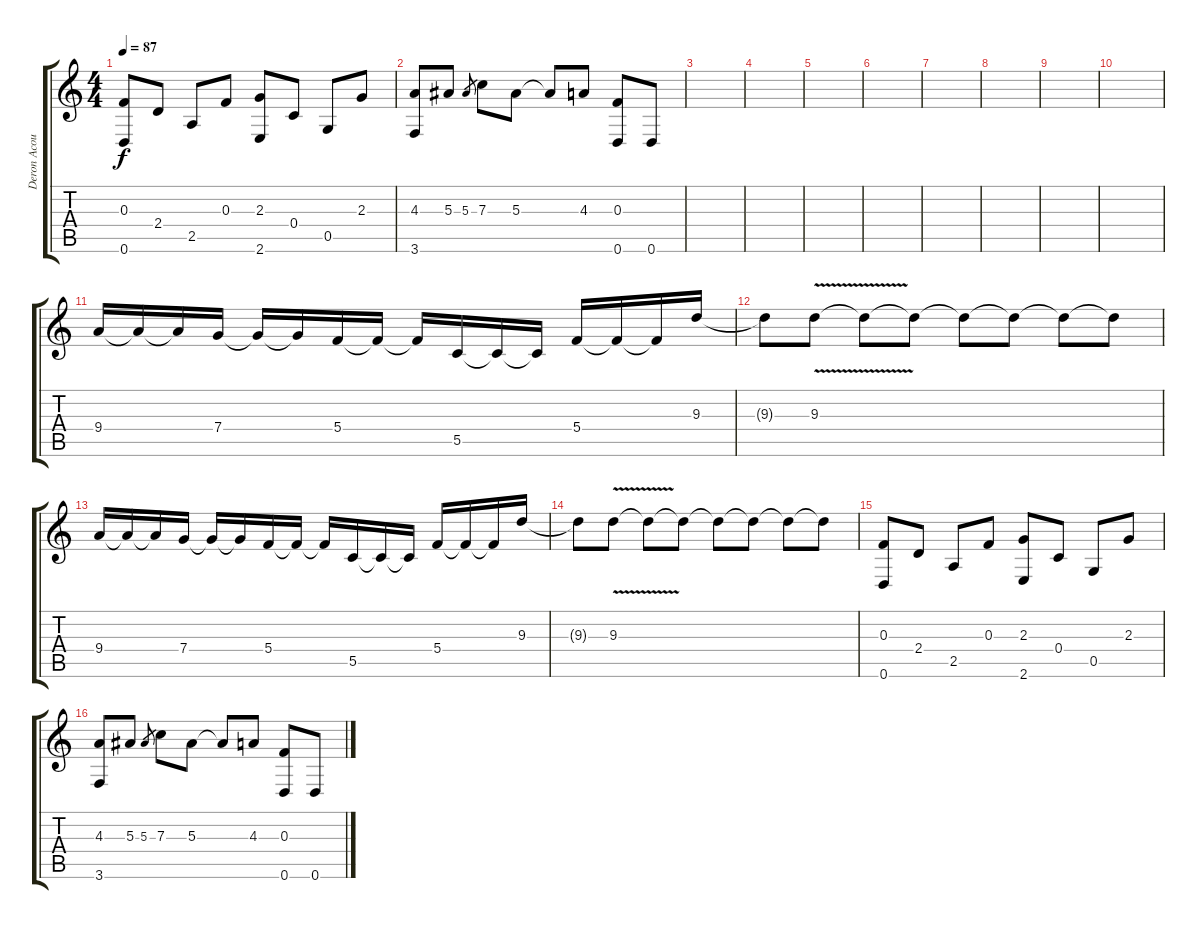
\track ("Deron Acoustic" "Deron Acou") {instrument acousticguitarsteel}
\staff {score tabs}
\tuning (D4 A3 F3 C3 G2 D2) {hide}
\ts (4 4)
\tempo 87
\clef g2
\ks c
(0.3 0.6).8{dy f} 2.4.8 2.5.8 0.3.8 (2.3 2.6).8 0.4.8 0.5.8 2.3.8 |
(4.3 3.6).8 5.3.8 5.3.8{gr} 7.3.8 5.3.8 5.3{t}.8 4.3.8 (0.3 0.6).8 0.6.8 |
|
|
|
|
|
|
|
|
9.4.16 9.4{t}.16 9.4{t}.16 7.4.16 7.4{t}.16 7.4{t}.16 5.4.16 5.4{t}.16 5.4{t}.16 5.5.16 5.5{t}.16 5.5{t}.16 5.4.16 5.4{t}.16 5.4{t}.16 9.3.16 |
9.3{t}.8 9.3{v}.8 9.3{t}.8 9.3{t}.8 9.3{t}.8 9.3{t}.8 9.3{t}.8 9.3{t}.8 |
9.4.16 9.4{t}.16 9.4{t}.16 7.4.16 7.4{t}.16 7.4{t}.16 5.4.16 5.4{t}.16 5.4{t}.16 5.5.16 5.5{t}.16 5.5{t}.16 5.4.16 5.4{t}.16 5.4{t}.16 9.3.16 |
9.3{t}.8 9.3{v}.8 9.3{t}.8 9.3{t}.8 9.3{t}.8 9.3{t}.8 9.3{t}.8 9.3{t}.8 |
(0.3 0.6).8 2.4.8 2.5.8 0.3.8 (2.3 2.6).8 0.4.8 0.5.8 2.3.8 |
(4.3 3.6).8 5.3.8 5.3.8{gr} 7.3.8 5.3.8 5.3{t}.8 4.3.8 (0.3 0.6).8 0.6.8
